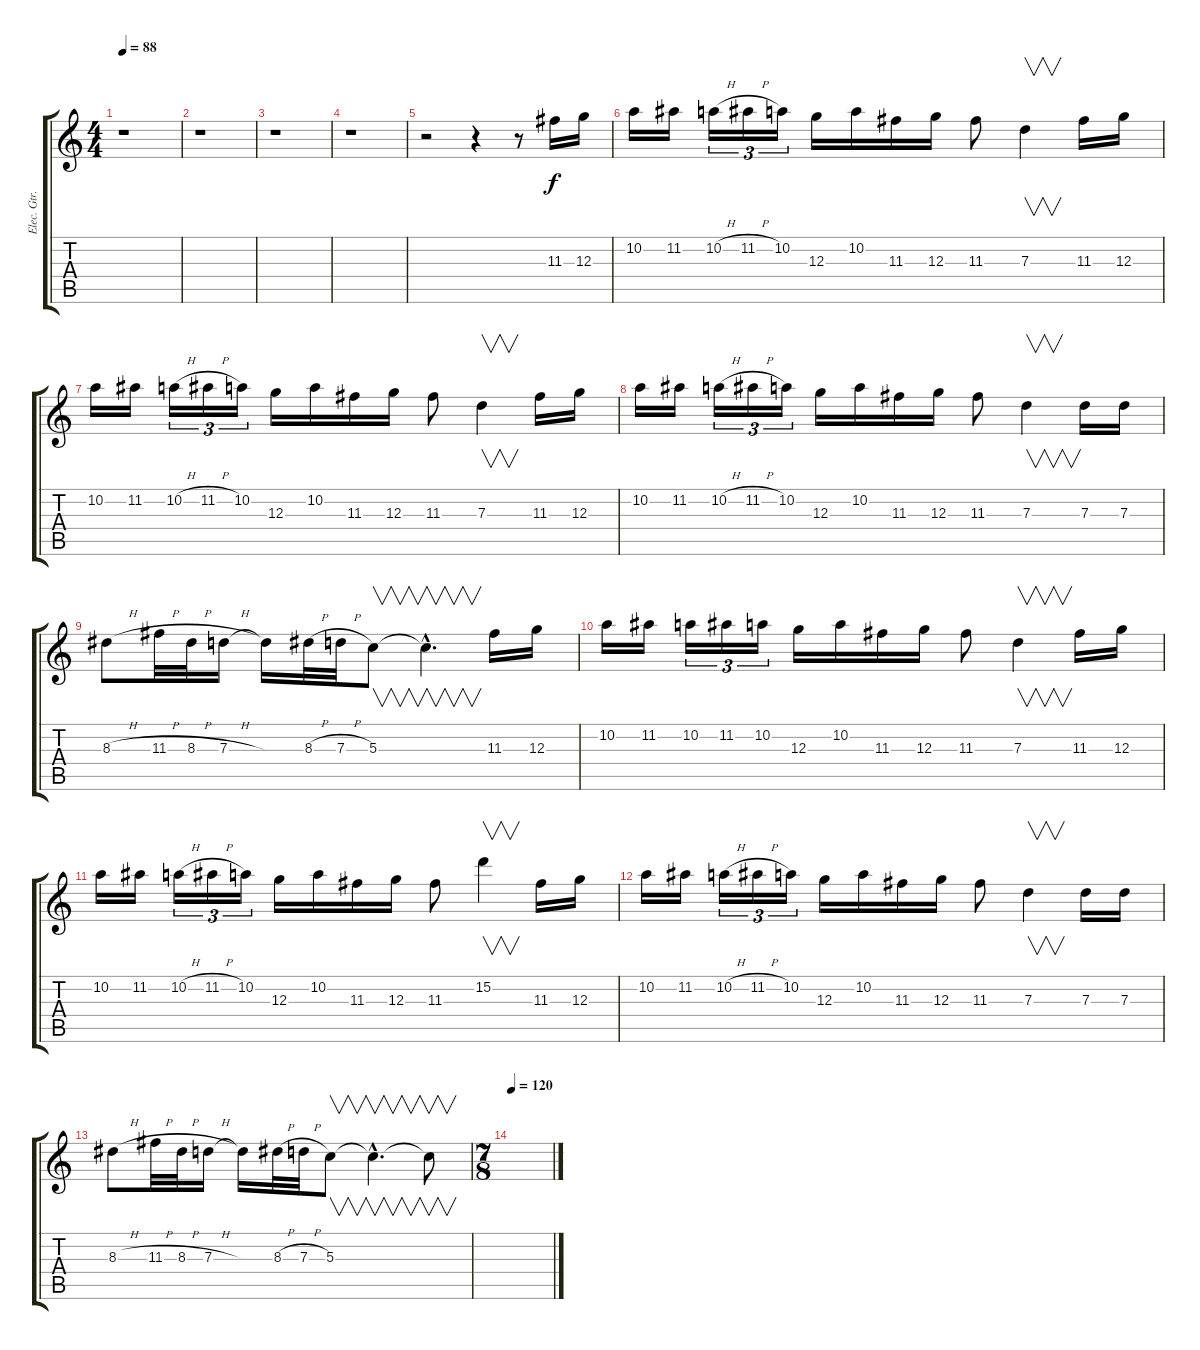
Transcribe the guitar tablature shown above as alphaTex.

\track ("Elec. Gtr. 2" "Elec. Gtr.") {instrument distortionguitar}
\staff {score tabs}
\tuning (E4 B3 G3 D3 A2 D2) {hide}
\ts (4 4)
\tempo 88
\clef g2
\ks c
r.1{dy f} |
r.1 |
r.1 |
r.1 |
r.2 r.4 r.8 11.3.16 12.3.16 |
10.2.16 11.2.16 10.2{h}.16{tu (3 2)} 11.2{h}.16{tu (3 2)} 10.2.16{tu (3 2)} 12.3.16 10.2.16 11.3.16 12.3.16 11.3.8 7.3.4{v} 11.3.16 12.3.16 |
10.2.16 11.2.16 10.2{h}.16{tu (3 2)} 11.2{h}.16{tu (3 2)} 10.2.16{tu (3 2)} 12.3.16 10.2.16 11.3.16 12.3.16 11.3.8 7.3.4{v} 11.3.16 12.3.16 |
10.2.16 11.2.16 10.2{h}.16{tu (3 2)} 11.2{h}.16{tu (3 2)} 10.2.16{tu (3 2)} 12.3.16 10.2.16 11.3.16 12.3.16 11.3.8 7.3.4{v} 7.3.16 7.3.16 |
8.3{h}.8 11.3{h}.32 8.3{h}.32 7.3{h}.16 7.3{t}.16 8.3{h}.32 7.3{h}.32 5.3.8{v} 5.3{hac t}.4{v d} 11.3.16 12.3.16 |
10.2.16 11.2.16 10.2.16{tu (3 2)} 11.2.16{tu (3 2)} 10.2.16{tu (3 2)} 12.3.16 10.2.16 11.3.16 12.3.16 11.3.8 7.3.4{v} 11.3.16 12.3.16 |
10.2.16 11.2.16 10.2{h}.16{tu (3 2)} 11.2{h}.16{tu (3 2)} 10.2.16{tu (3 2)} 12.3.16 10.2.16 11.3.16 12.3.16 11.3.8 15.2.4{v} 11.3.16 12.3.16 |
10.2.16 11.2.16 10.2{h}.16{tu (3 2)} 11.2{h}.16{tu (3 2)} 10.2.16{tu (3 2)} 12.3.16 10.2.16 11.3.16 12.3.16 11.3.8 7.3.4{v} 7.3.16 7.3.16 |
8.3{h}.8 11.3{h}.32 8.3{h}.32 7.3{h}.16 7.3{t}.16 8.3{h}.32 7.3{h}.32 5.3.8{v} 5.3{hac t}.4{v d} 5.3{t}.8{v} |
\ts (7 8)
\tempo 120
